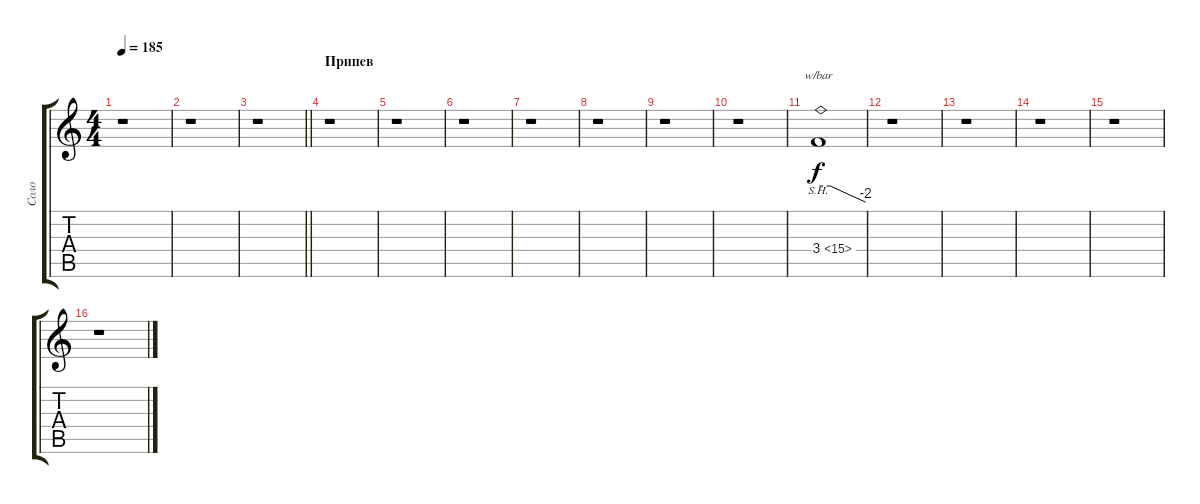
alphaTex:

\track ("Соло" "Соло") {instrument overdrivenguitar}
\staff {score tabs}
\tuning (E4 B3 G3 D3 A2 E2) {hide}
\ts (4 4)
\tempo 185
\clef g2
\ks c
r.1{dy f} |
r.1 |
\barLineRight lightlight
r.1 |
\section ("" "Припев")
r.1 |
r.1 |
r.1 |
r.1 |
r.1 |
r.1 |
r.1 |
3.4{sh 12}.1{tbe (custom default 0 0 15 0 60 -8)} |
r.1 |
r.1 |
r.1 |
r.1 |
r.1
